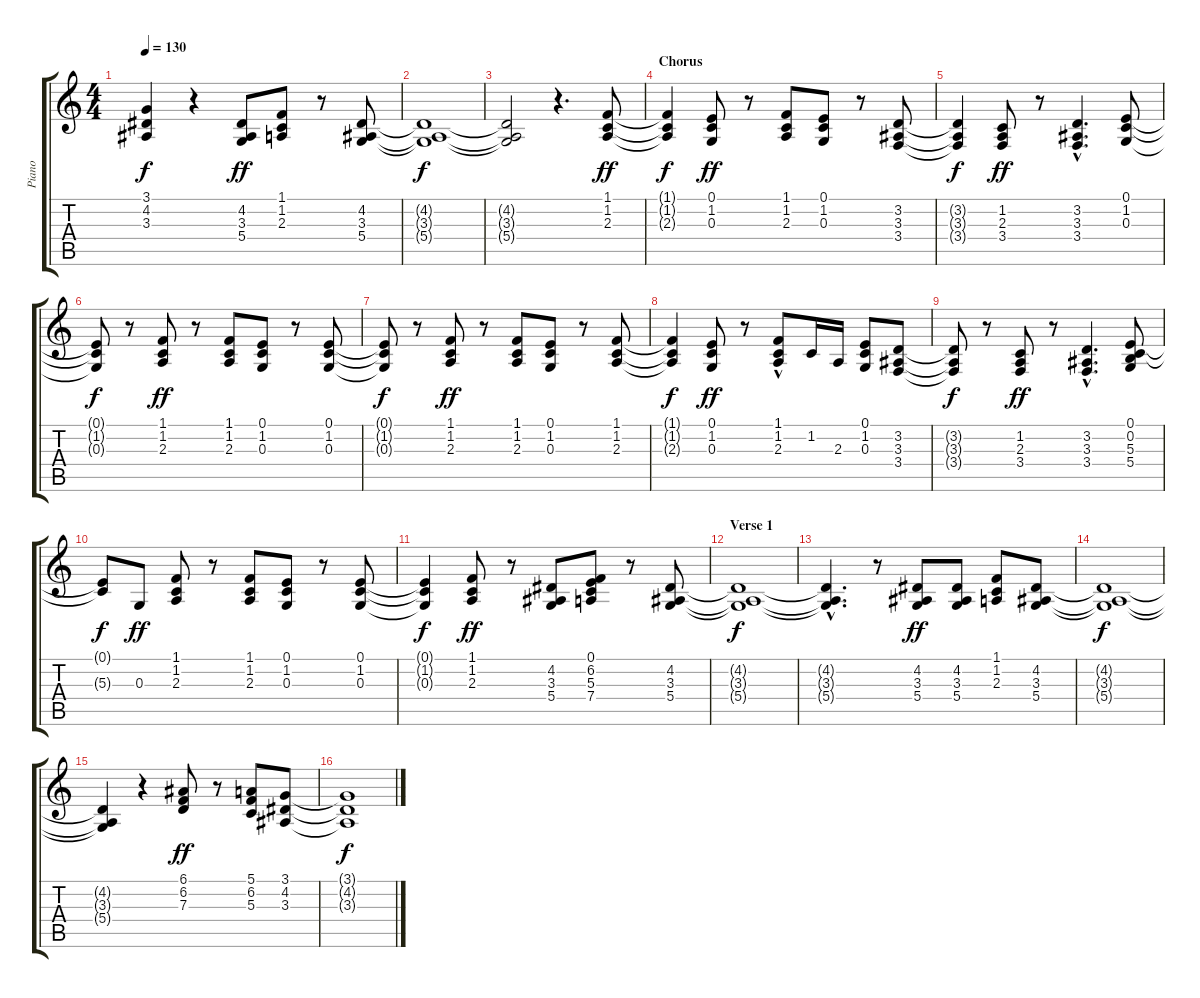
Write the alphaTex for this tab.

\track ("Piano" "Piano") {instrument electricpiano2}
\staff {score tabs}
\tuning (E4 B3 G3 D3 A2 E2) {hide}
\ts (4 4)
\tempo 130
\clef g2
\ks c
(3.1{t} 4.2{t} 3.3{t}).4{dy f} r.4 (4.2 3.3 5.4).8{dy ff} (1.1 1.2 2.3).8 r.8 (4.2 3.3 5.4).8 |
(4.2{t} 3.3{t} 5.4{t}).1{dy f} |
(4.2{t} 3.3{t} 5.4{t}).2 r.4{d} (1.1 1.2 2.3).8{dy ff} |
\section ("" "Chorus")
(1.1{t} 1.2{t} 2.3{t}).4{dy f} (0.1 1.2 0.3).8{dy ff} r.8 (1.1 1.2 2.3).8 (0.1 1.2 0.3).8 r.8 (3.2 3.3 3.4).8 |
(3.2{t} 3.3{t} 3.4{t}).4{dy f} (1.2 2.3 3.4).8{dy ff} r.8 (3.2{hac} 3.3{hac} 3.4).4{d} (0.1 1.2 0.3).8 |
(0.1{t} 1.2{t} 0.3{t}).8{dy f} r.8 (1.1 1.2 2.3).8{dy ff} r.8 (1.1 1.2 2.3).8 (0.1 1.2 0.3).8 r.8 (0.1 1.2 0.3).8 |
(0.1{t} 1.2{t} 0.3{t}).8{dy f} r.8 (1.1 1.2 2.3).8{dy ff} r.8 (1.1 1.2 2.3).8 (0.1 1.2 0.3).8 r.8 (1.1 1.2 2.3).8 |
(1.1{t} 1.2{t} 2.3{t}).4{dy f} (0.1 1.2 0.3).8{dy ff} r.8 (1.1{hac} 1.2 2.3).8 1.2.16 2.3.16 (0.1 1.2 0.3).8 (3.2 3.3 3.4).8 |
(3.2{t} 3.3{t} 3.4{t}).8{dy f} r.8 (1.2 2.3 3.4).8{dy ff} r.8 (3.2{hac} 3.3 3.4{hac}).4{d} (0.1 0.2 5.3 5.4).8 |
(0.1{t} 5.3{t}).8{dy f} 0.3.8{dy ff} (1.1 1.2 2.3).8 r.8 (1.1 1.2 2.3).8 (0.1 1.2 0.3).8 r.8 (0.1 1.2 0.3).8 |
(0.1{t} 1.2{t} 0.3{t}).4{dy f} (1.1 1.2 2.3).8{dy ff} r.8 (4.2 3.3 5.4).8 (0.1 6.2 5.3 7.4).8 r.8 (4.2 3.3 5.4).8 |
\section ("" "Verse 1")
(4.2{t} 3.3{t} 5.4{t}).1{dy f} |
(4.2{hac t} 3.3{hac t} 5.4{hac t}).4{d} r.8 (4.2 3.3 5.4).8{dy ff} (4.2 3.3 5.4).8 (1.1 1.2 2.3).8 (4.2 3.3 5.4).8 |
(4.2{t} 3.3{t} 5.4{t}).1{dy f} |
(4.2{t} 3.3{t} 5.4{t}).4 r.4 (6.1 6.2 7.3).8{dy ff} r.8 (5.1 6.2 5.3).8 (3.1 4.2 3.3).8 |
(3.1{t} 4.2{t} 3.3{t}).1{dy f}
